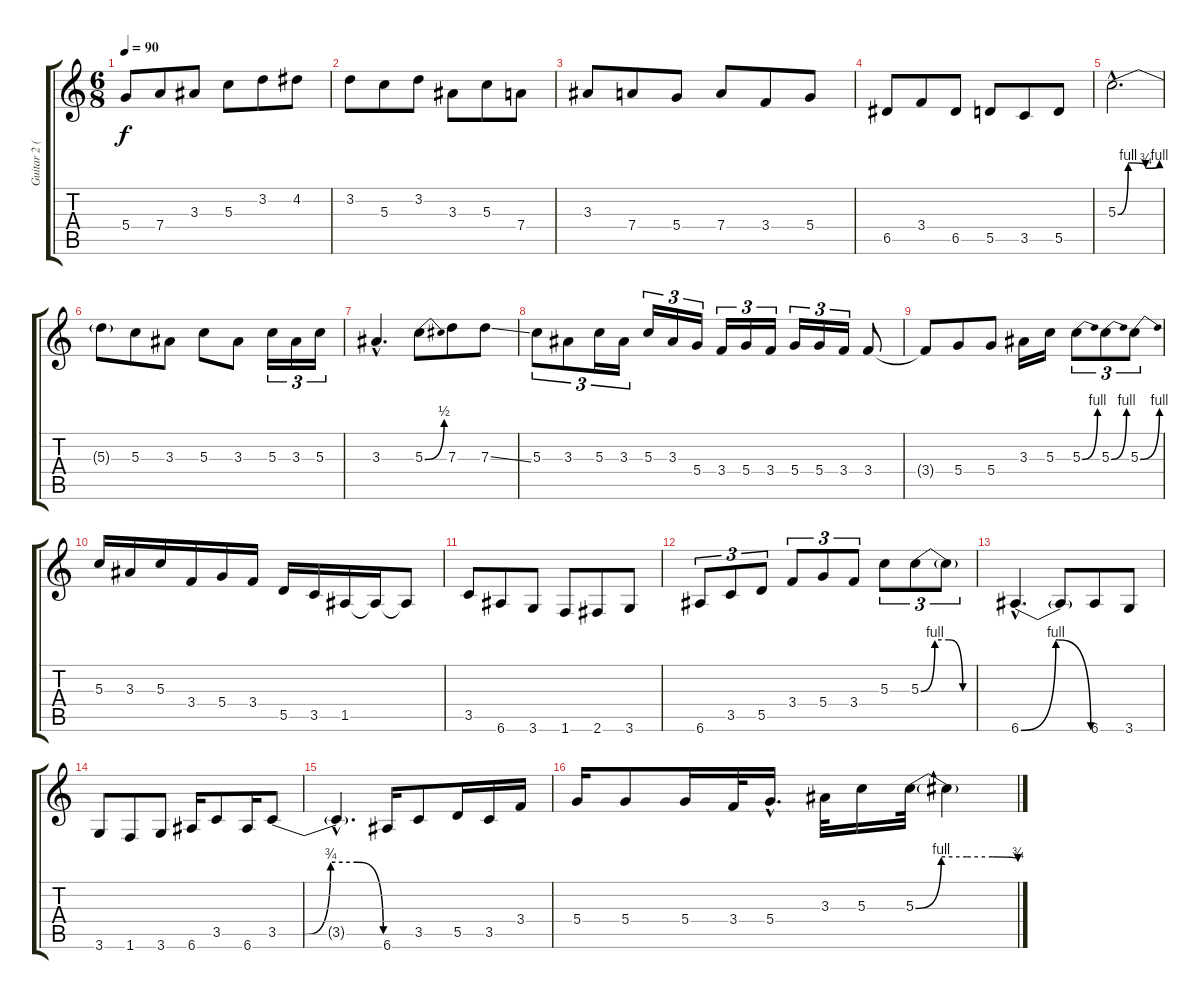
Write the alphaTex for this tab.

\track ("Guitar 2 (overdriven)" "Guitar 2 (") {instrument distortionguitar}
\staff {score tabs}
\tuning (E4 B3 G3 D3 A2 E2) {hide}
\ts (6 8)
\tempo 90
\clef g2
\ks c
5.4.8{dy f} 7.4.8 3.3.8 5.3.8 3.2.8 4.2.8 |
3.2.8 5.3.8 3.2.8 3.3.8 5.3.8 7.4.8 |
3.3.8 7.4.8 5.4.8 7.4.8 3.4.8 5.4.8 |
6.5.8 3.4.8 6.5.8 5.5.8 3.5.8 5.5.8 |
5.3{be (custom 0 0 15 4 40 3 60 4) hac}.2{d} |
5.3{t}.8 5.3.8 3.3.8 5.3.8 3.3.8 5.3.16{tu (3 2)} 3.3.16{tu (3 2)} 5.3.16{tu (3 2)} |
3.3{hac}.4{d} 5.3{be (bend 0 0 60 2)}.8 7.3.8 7.3{ss}.8 |
5.3.8{tu (3 2)} 3.3.8{tu (3 2)} 5.3.16{tu (3 2)} 3.3.16{tu (3 2)} 5.3.16{tu (3 2)} 3.3.16{tu (3 2)} 5.4.16{tu (3 2)} 3.4.16{tu (3 2)} 5.4.16{tu (3 2)} 3.4.16{tu (3 2)} 5.4.16{tu (3 2)} 5.4.16{tu (3 2)} 3.4.16{tu (3 2)} 3.4.8 |
3.4{t}.8 5.4.8 5.4.8 3.3.16 5.3.16 5.3{be (bend 0 0 60 4)}.8{tu (3 2)} 5.3{be (bend 0 0 60 4)}.8{tu (3 2)} 5.3{be (bend 0 0 60 4)}.8{tu (3 2)} |
5.3.16 3.3.16 5.3.16 3.4.16 5.4.16 3.4.16 5.5.16 3.5.16 1.5.16 1.5{t}.16 1.5{t}.8 |
3.5.8 6.6.8 3.6.8 1.6.8 2.6.8 3.6.8 |
6.6.8{tu (3 2)} 3.5.8{tu (3 2)} 5.5.8{tu (3 2)} 3.4.8{tu (3 2)} 5.4.8{tu (3 2)} 3.4.8{tu (3 2)} 5.3.8{tu (3 2)} 5.3{be (custom 0 0 15 4 30 4 45 0 60 0)}.8{tu (3 2)} 5.3{t}.8{tu (3 2)} |
6.6{be (bendrelease 0 0 30 4 45 4 60 0) hac}.4{d} 6.6{t}.8 6.6.8 3.6.8 |
3.6.8 1.6.8 3.6.8 6.6.16 3.5.8 6.6.16 3.5{be (custom 0 0 15 0 30 3 45 3 60 0)}.8 |
3.5{hac t}.4{d} 6.6.16 3.5.8 5.5.16 3.5.16 3.4.16 |
5.4.16 5.4.8 5.4.16 3.4.32 5.4{hac}.16{d} 3.3.32 5.3.16 5.3{be (custom 0 0 15 4 30 4 45 4 60 3)}.32 5.3{t}.4
